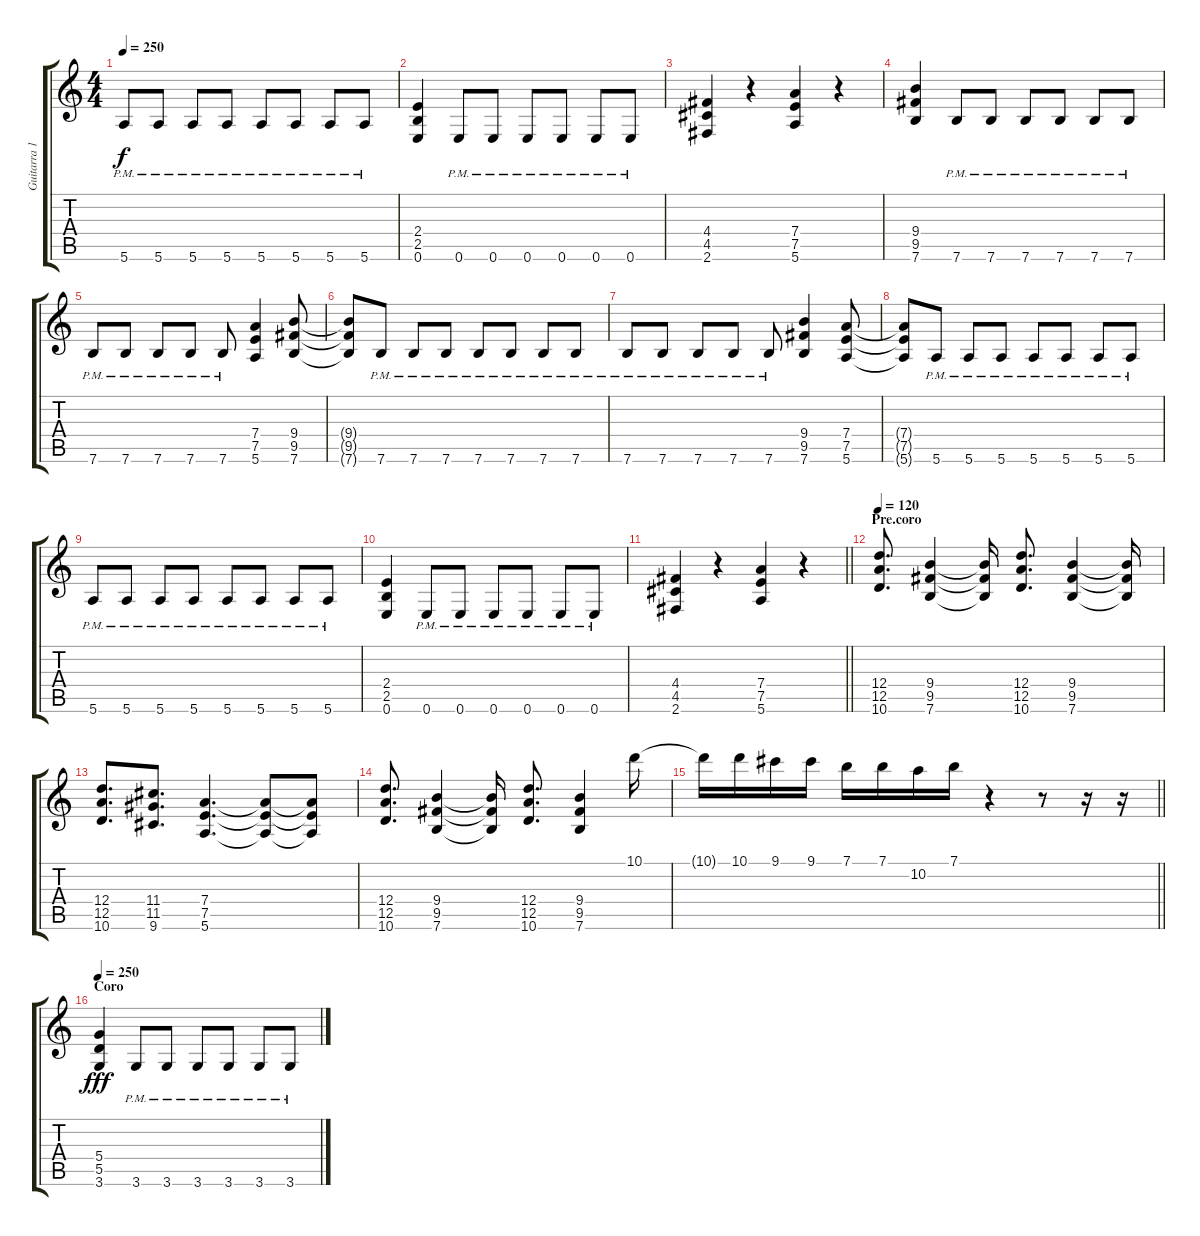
\track ("Guitarra 1" "Guitarra 1") {instrument distortionguitar}
\staff {score tabs}
\tuning (E4 B3 G3 D3 A2 E2) {hide}
\ts (4 4)
\tempo 250
\clef g2
\ks c
5.6{pm}.8{dy f} 5.6{pm}.8 5.6{pm}.8 5.6{pm}.8 5.6{pm}.8 5.6{pm}.8 5.6{pm}.8 5.6{pm}.8 |
(2.4 2.5 0.6).4 0.6{pm}.8 0.6{pm}.8 0.6{pm}.8 0.6{pm}.8 0.6{pm}.8 0.6{pm}.8 |
(4.4 4.5 2.6).4 r.4 (7.4 7.5 5.6).4 r.4 |
(9.4 9.5 7.6).4 7.6{pm}.8 7.6{pm}.8 7.6{pm}.8 7.6{pm}.8 7.6{pm}.8 7.6{pm}.8 |
7.6{pm}.8 7.6{pm}.8 7.6{pm}.8 7.6{pm}.8 7.6{pm}.8 (7.4 7.5 5.6).4 (9.4 9.5 7.6).8 |
(9.4{t} 9.5{t} 7.6{t}).8 7.6{pm}.8 7.6{pm}.8 7.6{pm}.8 7.6{pm}.8 7.6{pm}.8 7.6{pm}.8 7.6{pm}.8 |
7.6{pm}.8 7.6{pm}.8 7.6{pm}.8 7.6{pm}.8 7.6{pm}.8 (9.4 9.5 7.6).4 (7.4 7.5 5.6).8 |
(7.4{t} 7.5{t} 5.6{t}).8 5.6{pm}.8 5.6{pm}.8 5.6{pm}.8 5.6{pm}.8 5.6{pm}.8 5.6{pm}.8 5.6{pm}.8 |
5.6{pm}.8 5.6{pm}.8 5.6{pm}.8 5.6{pm}.8 5.6{pm}.8 5.6{pm}.8 5.6{pm}.8 5.6{pm}.8 |
(2.4 2.5 0.6).4 0.6{pm}.8 0.6{pm}.8 0.6{pm}.8 0.6{pm}.8 0.6{pm}.8 0.6{pm}.8 |
\barLineRight lightlight
(4.4 4.5 2.6).4 r.4 (7.4 7.5 5.6).4 r.4 |
\section ("" "Pre.coro")
\tempo 120
(12.4 12.5 10.6).8{d} (9.4 9.5 7.6).4 (9.4{t} 9.5{t} 7.6{t}).16 (12.4 12.5 10.6).8{d} (9.4 9.5 7.6).4 (9.4{t} 9.5{t} 7.6{t}).16 |
(12.4 12.5 10.6).8{d} (11.4 11.5 9.6).8{d} (7.4 7.5 5.6).4{d} (7.4{t} 7.5{t} 5.6{t}).8 (7.4{t} 7.5{t} 5.6{t}).8 |
(12.4 12.5 10.6).8{d} (9.4 9.5 7.6).4 (9.4{t} 9.5{t} 7.6{t}).16 (12.4 12.5 10.6).8{d} (9.4 9.5 7.6).4 10.1.16 |
\barLineRight lightlight
10.1{t}.16 10.1.16 9.1.16 9.1.16 7.1.16 7.1.16 10.2.16 7.1.16 r.4 r.8 r.16 r.16 |
\section ("" "Coro")
\tempo 250
(5.4 5.5 3.6).4{dy fff} 3.6{pm}.8 3.6{pm}.8 3.6{pm}.8 3.6{pm}.8 3.6{pm}.8 3.6{pm}.8
